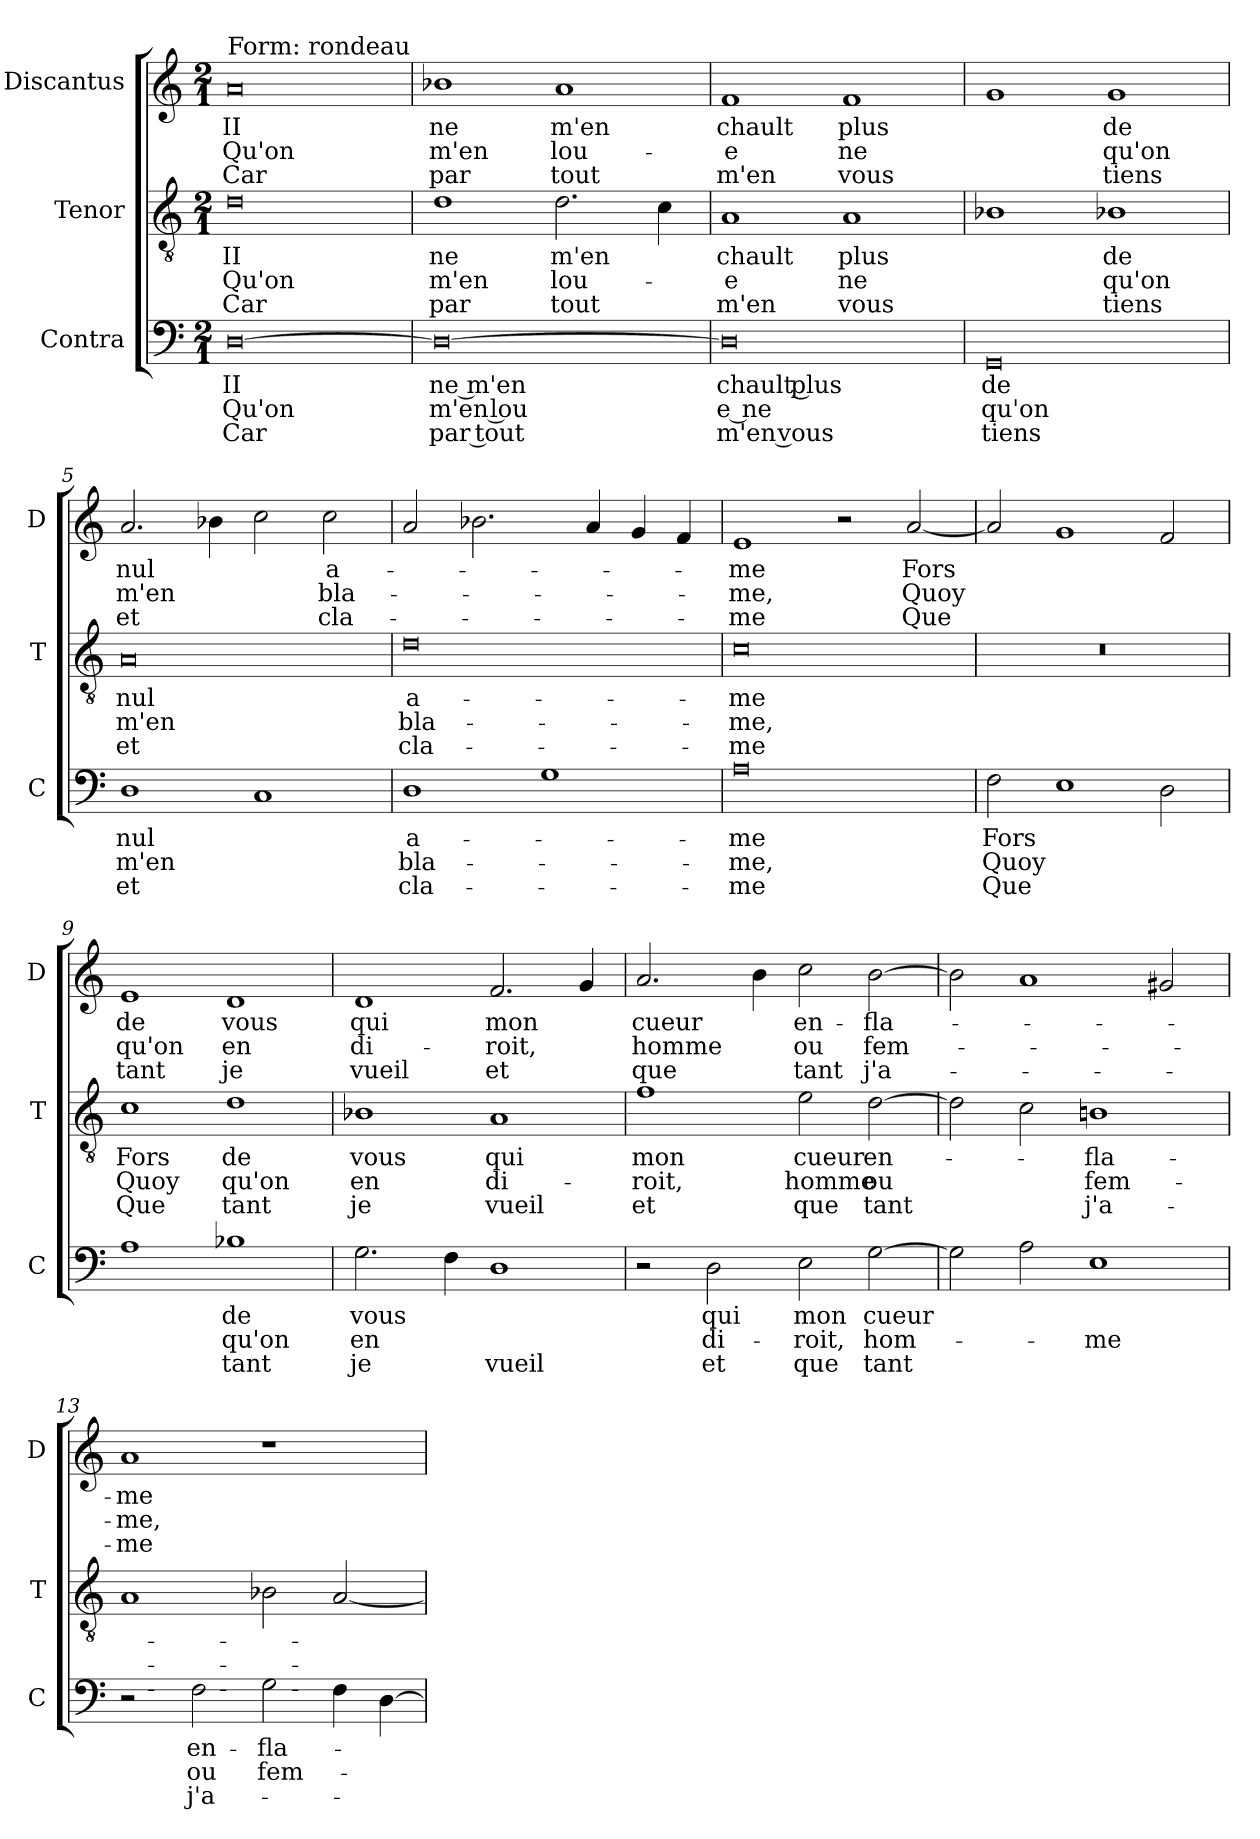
**kern	**text	**text	**text	**kern	**text	**text	**text	**kern	**text	**text	**text
*part3	*part3	*part3	*part3	*part2	*part2	*part2	*part2	*part1	*part1	*part1	*part1
*staff3	*staff3	*staff3	*staff3	*staff2	*staff2	*staff2	*staff2	*staff1	*staff1	*staff1	*staff1
*I"Contra	*	*	*	*I"Tenor	*	*	*	*I"Discantus	*	*	*
*I'C	*	*	*	*I'T	*	*	*	*I'D	*	*	*
*clefF4	*	*	*	*clefGv2	*	*	*	*clefG2	*	*	*
*k[]	*	*	*	*k[]	*	*	*	*k[]	*	*	*
*M2/1	*	*	*	*M2/1	*	*	*	*M2/1	*	*	*
=1	=1	=1	=1	=1	=1	=1	=1	=1	=1	=1	=1
!	!	!	!	!	!	!	!	!LO:TX:a:t=Form&colon; rondeau	!	!	!
[0D	II	Qu'on	Car	0d	II	Qu'on	Car	0a	II	Qu'on	Car
=2	=2	=2	=2	=2	=2	=2	=2	=2	=2	=2	=2
0D_	ne m'en	m'en lou	par tout	1d	ne	m'en	par	1b-X	ne	m'en	par
.	.	.	.	2.d	m'en	lou-	tout	1a	m'en	lou-	tout
.	.	.	.	4c	.	.	.	.	.	.	.
=3	=3	=3	=3	=3	=3	=3	=3	=3	=3	=3	=3
0D]	chault plus	-e ne	m'en vous	1A	chault	-e	m'en	1f	chault	-e	m'en
.	.	.	.	1A	plus	ne	vous	1f	plus	ne	vous
=4	=4	=4	=4	=4	=4	=4	=4	=4	=4	=4	=4
0GG	de	qu'on	tiens	1B-X	.	.	.	1g	.	.	.
.	.	.	.	1B-X	de	qu'on	tiens	1g	de	qu'on	tiens
=5	=5	=5	=5	=5	=5	=5	=5	=5	=5	=5	=5
1D	nul	m'en	et	0A	nul	m'en	et	2.a	nul	m'en	et
.	.	.	.	.	.	.	.	4b-X	.	.	.
1C	.	.	.	.	.	.	.	2cc	.	.	.
.	.	.	.	.	.	.	.	2cc	a-	bla-	cla-
=6	=6	=6	=6	=6	=6	=6	=6	=6	=6	=6	=6
1D	a-	bla-	cla-	0d	a-	bla-	cla-	2a	.	.	.
.	.	.	.	.	.	.	.	2.b-X	.	.	.
1G	.	.	.	.	.	.	.	.	.	.	.
.	.	.	.	.	.	.	.	4a	.	.	.
.	.	.	.	.	.	.	.	4g	.	.	.
.	.	.	.	.	.	.	.	4f	.	.	.
=7	=7	=7	=7	=7	=7	=7	=7	=7	=7	=7	=7
0A	-me	-me,	-me	0c	-me	-me,	-me	1e	-me	-me,	-me
.	.	.	.	.	.	.	.	2r	.	.	.
.	.	.	.	.	.	.	.	[2a	Fors	Quoy	Que
=8	=8	=8	=8	=8	=8	=8	=8	=8	=8	=8	=8
2F	Fors	Quoy	Que	0r	.	.	.	2a]	.	.	.
1E	.	.	.	.	.	.	.	1g	.	.	.
2D	.	.	.	.	.	.	.	2f	.	.	.
=9	=9	=9	=9	=9	=9	=9	=9	=9	=9	=9	=9
1A	.	.	.	1c	Fors	Quoy	Que	1e	de	qu'on	tant
1B-X	de	qu'on	tant	1d	de	qu'on	tant	1d	vous	en	je
=10	=10	=10	=10	=10	=10	=10	=10	=10	=10	=10	=10
2.G	vous	en	je	1B-X	vous	en	je	1d	qui	di-	vueil
4F	.	.	.	.	.	.	.	.	.	.	.
1D	.	.	vueil	1A	qui	di-	vueil	2.f	mon	-roit,	et
.	.	.	.	.	.	.	.	4g	.	.	.
=11	=11	=11	=11	=11	=11	=11	=11	=11	=11	=11	=11
2r	.	.	.	1f	mon	-roit,	et	2.a	cueur	homme	que
2D	qui	di-	et	.	.	.	.	.	.	.	.
.	.	.	.	.	.	.	.	4b	.	.	.
2E	mon	-roit,	que	2e	cueur	homme	que	2cc	en-	ou	tant
[2G	cueur	hom-	tant	[2d	en-	ou	tant	[2b	-fla-	fem-	j'a-
=12	=12	=12	=12	=12	=12	=12	=12	=12	=12	=12	=12
2G]	.	.	.	2d]	.	.	.	2b]	.	.	.
2A	.	.	.	2c	.	.	.	1a	.	.	.
1E	.	-me	.	1Bn	-fla-	fem-	j'a-	.	.	.	.
.	.	.	.	.	.	.	.	2g#X	.	.	.
=13	=13	=13	=13	=13	=13	=13	=13	=13	=13	=13	=13
2r	.	.	.	1A	.	.	.	1a	-me	-me,	-me
2F	en-	ou	j'a-	.	.	.	.	.	.	.	.
2G	-fla-	fem-	.	2B-X	.	.	.	1r	.	.	.
4F	.	.	.	[2A	.	.	.	.	.	.	.
[4D	.	.	.	.	.	.	.	.	.	.	.
=	=	=	=	=	=	=	=	=	=	=	=
*-	*-	*-	*-	*-	*-	*-	*-	*-	*-	*-	*-
